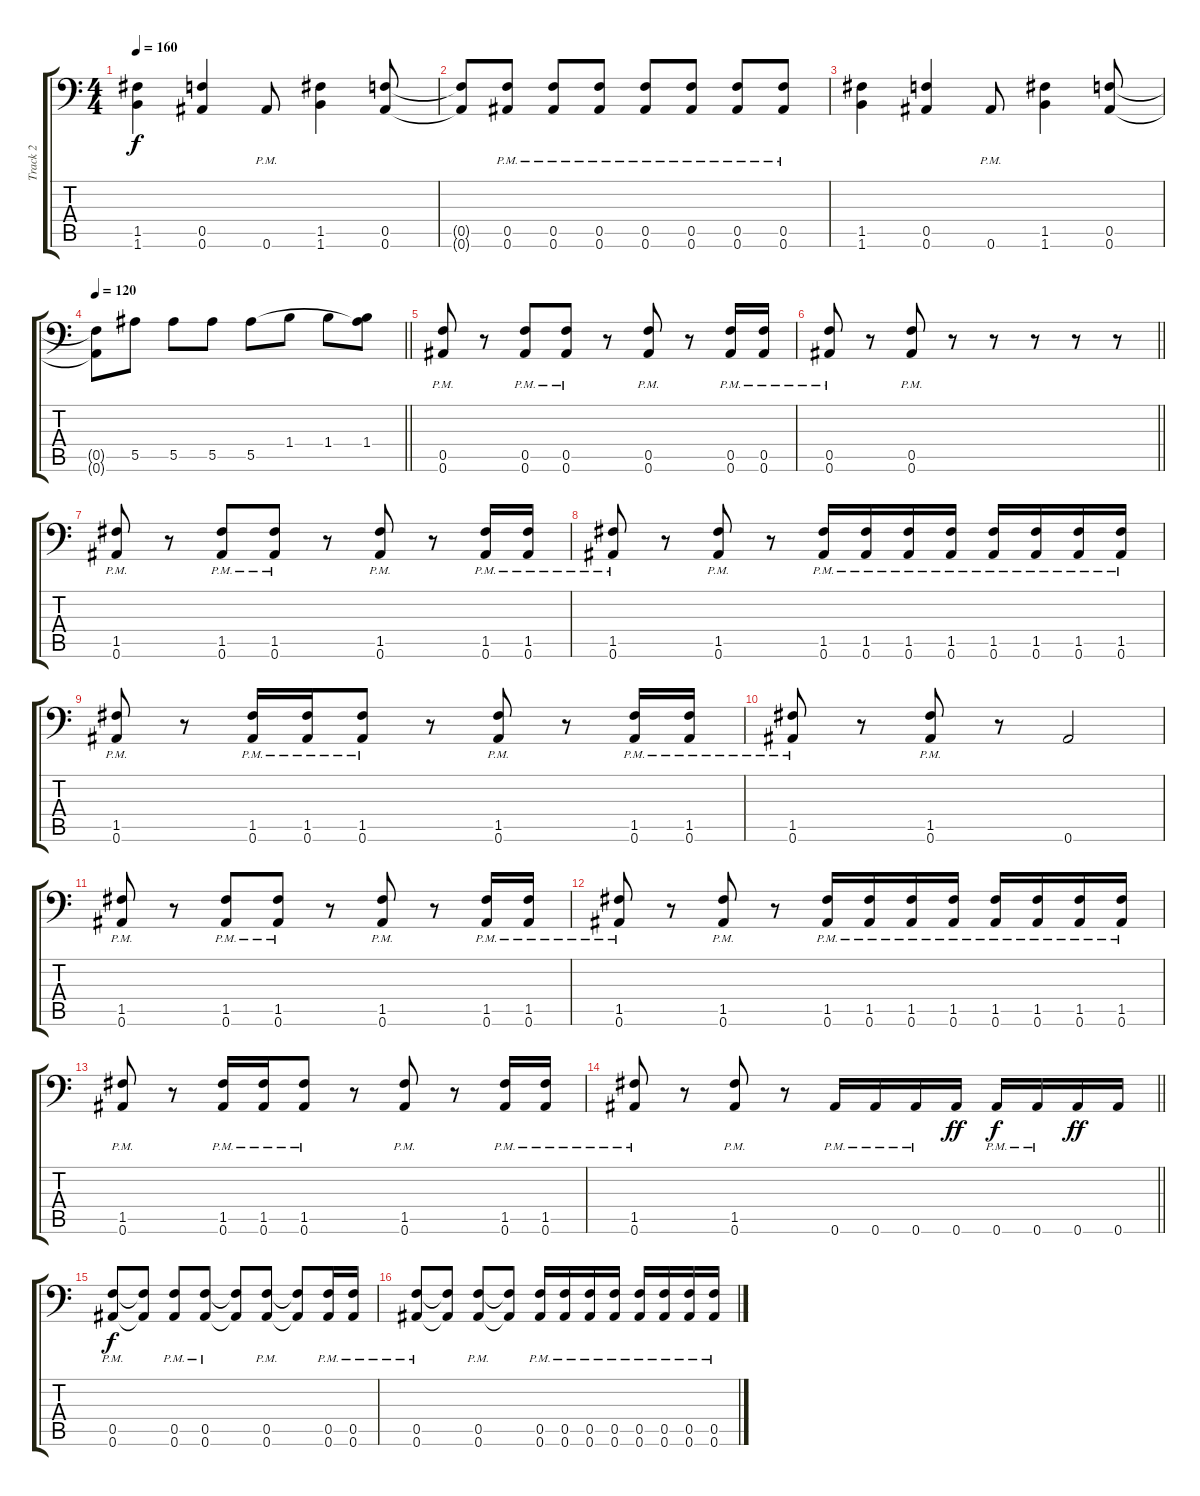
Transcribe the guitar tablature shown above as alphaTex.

\track ("Track 2" "Track 2") {instrument distortionguitar}
\staff {score tabs}
\tuning (C4 G3 Eb3 Bb2 F2 Bb1) {hide}
\ts (4 4)
\tempo 160
\clef f4
\ks c
(1.5 1.6).4{dy f} (0.5 0.6).4 0.6{pm}.8 (1.5 1.6).4 (0.5 0.6).8 |
(0.5{t} 0.6{t}).8 (0.5{pm} 0.6{pm}).8 (0.5{pm} 0.6{pm}).8 (0.5{pm} 0.6{pm}).8 (0.5{pm} 0.6{pm}).8 (0.5{pm} 0.6{pm}).8 (0.5{pm} 0.6{pm}).8 (0.5{pm} 0.6{pm}).8 |
(1.5 1.6).4 (0.5 0.6).4 0.6{pm}.8 (1.5 1.6).4 (0.5 0.6).8 |
\tempo 120
\barLineRight lightlight
(0.5{t} 0.6{t}).8 5.5.8 5.5.8 5.5.8 5.5.8 1.4.8 1.4.8 (1.4 5.5{t}).8 |
\section ("" "")
(0.5{pm} 0.6{pm}).8 r.8 (0.5{pm} 0.6{pm}).8 (0.5{pm} 0.6{pm}).8 r.8 (0.5{pm} 0.6{pm}).8 r.8 (0.5{pm} 0.6{pm}).16 (0.5{pm} 0.6{pm}).16 |
\barLineRight lightlight
(0.5{pm} 0.6{pm}).8 r.8 (0.5{pm} 0.6{pm}).8 r.8 r.8 r.8 r.8 r.8 |
\section ("" "")
(1.5{pm} 0.6{pm}).8 r.8 (1.5{pm} 0.6{pm}).8 (1.5{pm} 0.6{pm}).8 r.8 (1.5{pm} 0.6{pm}).8 r.8 (1.5{pm} 0.6{pm}).16 (1.5{pm} 0.6{pm}).16 |
(1.5{pm} 0.6{pm}).8 r.8 (1.5{pm} 0.6{pm}).8 r.8 (1.5{pm} 0.6{pm}).16 (1.5{pm} 0.6{pm}).16 (1.5{pm} 0.6{pm}).16 (1.5{pm} 0.6{pm}).16 (1.5{pm} 0.6{pm}).16 (1.5{pm} 0.6{pm}).16 (1.5{pm} 0.6{pm}).16 (1.5{pm} 0.6{pm}).16 |
(1.5{pm} 0.6{pm}).8 r.8 (1.5{pm} 0.6{pm}).16 (1.5{pm} 0.6{pm}).16 (1.5{pm} 0.6{pm}).8 r.8 (1.5{pm} 0.6{pm}).8 r.8 (1.5{pm} 0.6{pm}).16 (1.5{pm} 0.6{pm}).16 |
(1.5{pm} 0.6{pm}).8 r.8 (1.5{pm} 0.6{pm}).8 r.8 0.6.2 |
(1.5{pm} 0.6{pm}).8 r.8 (1.5{pm} 0.6{pm}).8 (1.5{pm} 0.6{pm}).8 r.8 (1.5{pm} 0.6{pm}).8 r.8 (1.5{pm} 0.6{pm}).16 (1.5{pm} 0.6{pm}).16 |
(1.5{pm} 0.6{pm}).8 r.8 (1.5{pm} 0.6{pm}).8 r.8 (1.5{pm} 0.6{pm}).16 (1.5{pm} 0.6{pm}).16 (1.5{pm} 0.6{pm}).16 (1.5{pm} 0.6{pm}).16 (1.5{pm} 0.6{pm}).16 (1.5{pm} 0.6{pm}).16 (1.5{pm} 0.6{pm}).16 (1.5{pm} 0.6{pm}).16 |
(1.5{pm} 0.6{pm}).8 r.8 (1.5{pm} 0.6{pm}).16 (1.5{pm} 0.6{pm}).16 (1.5{pm} 0.6{pm}).8 r.8 (1.5{pm} 0.6{pm}).8 r.8 (1.5{pm} 0.6{pm}).16 (1.5{pm} 0.6{pm}).16 |
\barLineRight lightlight
(1.5{pm} 0.6{pm}).8 r.8 (1.5{pm} 0.6{pm}).8 r.8 0.6{pm}.16 0.6{pm}.16 0.6{pm}.16 0.6.16{dy ff} 0.6{pm}.16{dy f} 0.6{pm}.16 0.6.16{dy ff} 0.6.16 |
\section ("" "")
(0.5{pm} 0.6{pm}).8{dy f} (0.5{t} 0.6{t}).8 (0.5{pm} 0.6{pm}).8 (0.5{pm} 0.6{pm}).8 (0.5{t} 0.6{t}).8 (0.5{pm} 0.6{pm}).8 (0.5{t} 0.6{t}).8 (0.5{pm} 0.6{pm}).16 (0.5{pm} 0.6{pm}).16 |
(0.5{pm} 0.6{pm}).8 (0.5{t} 0.6{t}).8 (0.5{pm} 0.6{pm}).8 (0.5{t} 0.6{t}).8 (0.5{pm} 0.6{pm}).16 (0.5{pm} 0.6{pm}).16 (0.5{pm} 0.6{pm}).16 (0.5{pm} 0.6{pm}).16 (0.5{pm} 0.6{pm}).16 (0.5{pm} 0.6{pm}).16 (0.5{pm} 0.6{pm}).16 (0.5{pm} 0.6{pm}).16
